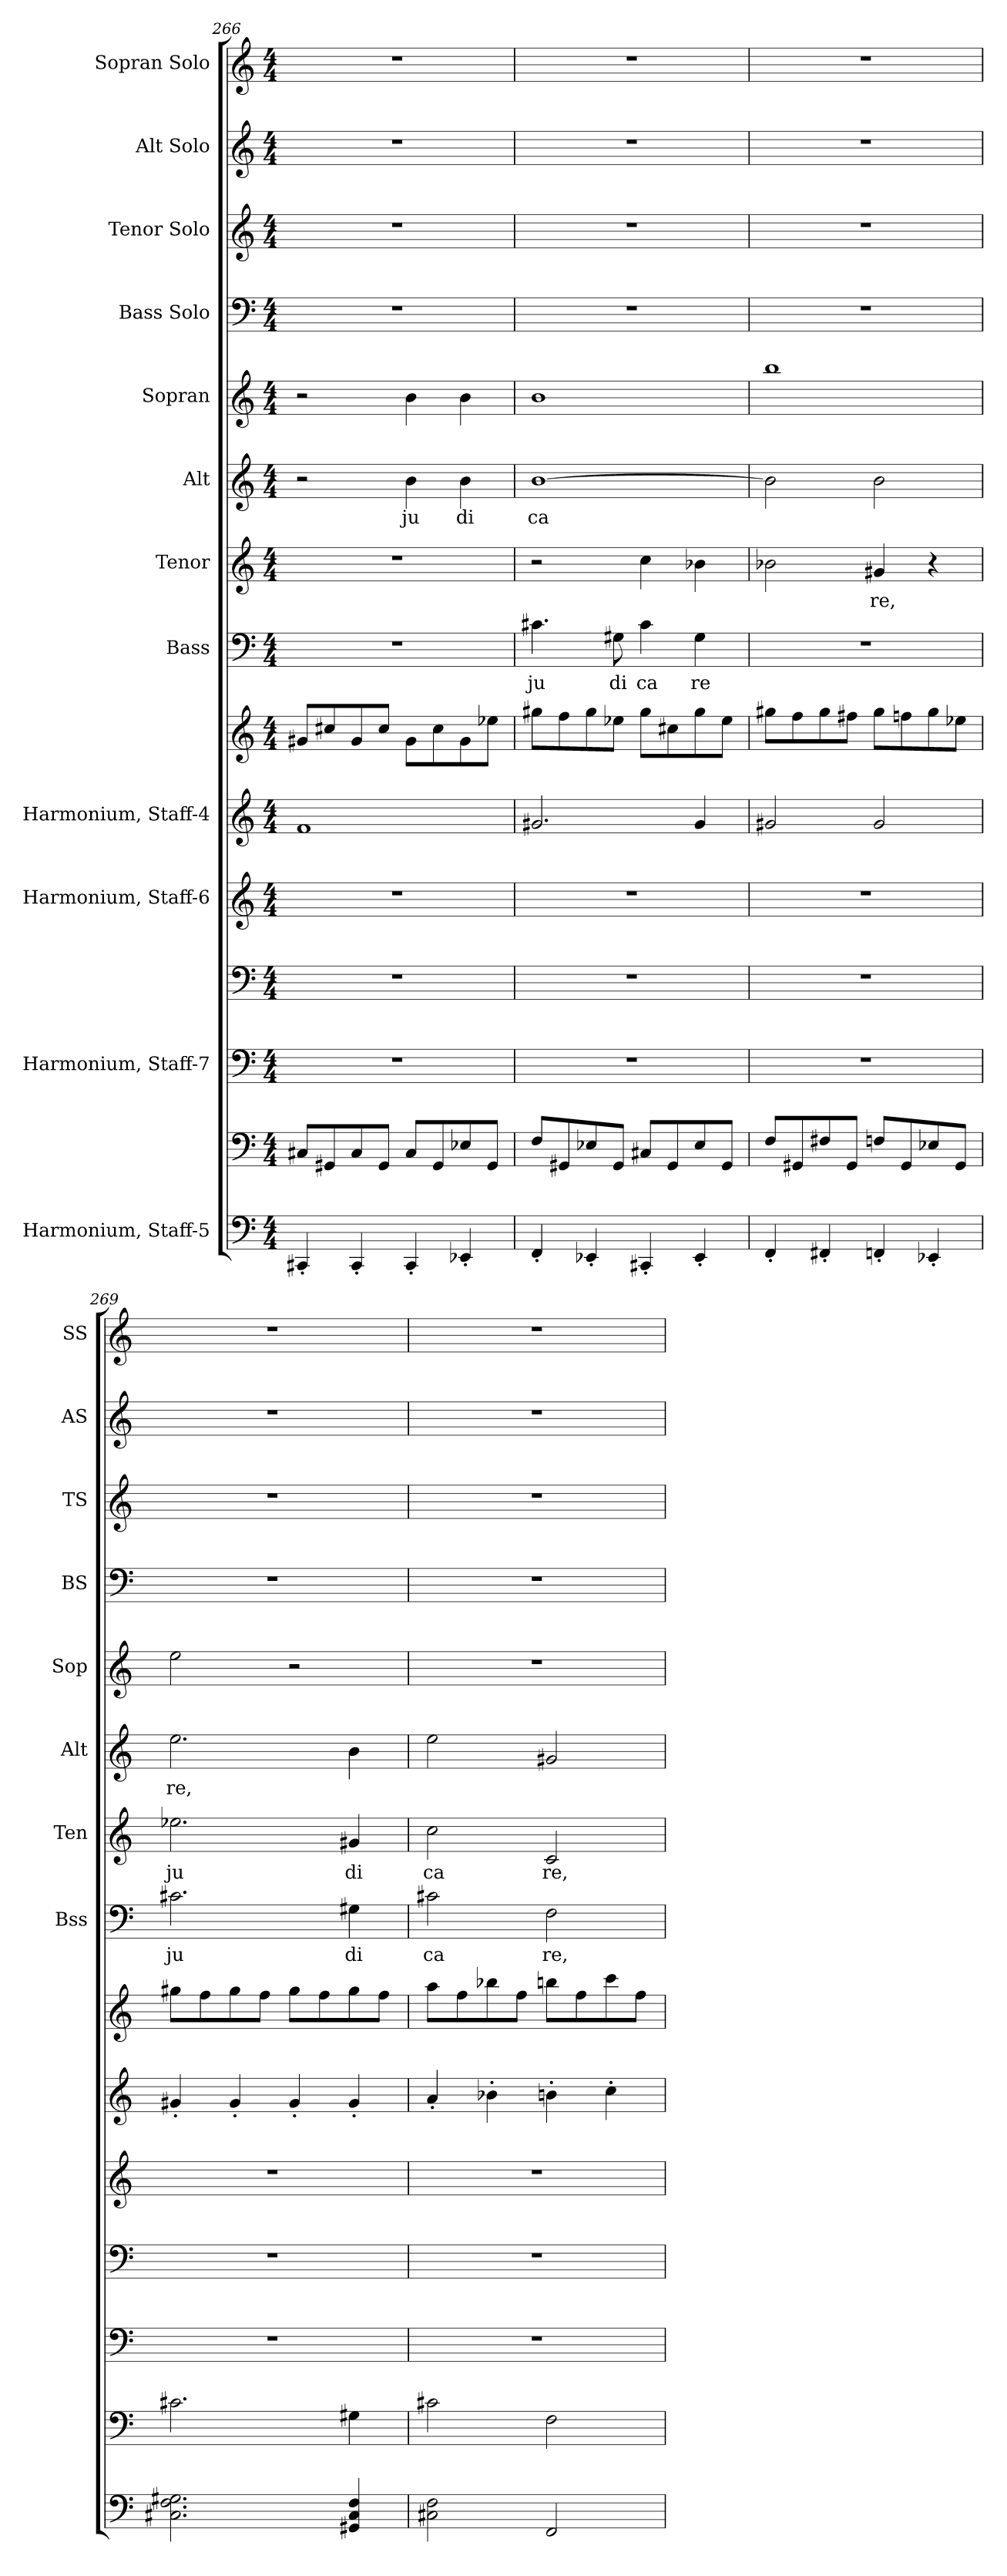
**kern	**kern	**kern	**kern	**kern	**kern	**kern	**kern	**text	**kern	**text	**kern	**text	**kern	**kern	**kern	**kern	**kern
*part12	*part12	*part11	*part11	*part10	*part9	*part9	*part8	*part8	*part7	*part7	*part6	*part6	*part5	*part4	*part3	*part2	*part1
*staff15	*staff14	*staff13	*staff12	*staff11	*staff10	*staff9	*staff8	*staff8	*staff7	*staff7	*staff6	*staff6	*staff5	*staff4	*staff3	*staff2	*staff1
*I"Harmonium, Staff-5	*	*I"Harmonium, Staff-7	*	*I"Harmonium, Staff-6	*I"Harmonium, Staff-4	*	*I"Bass	*	*I"Tenor	*	*I"Alt	*	*I"Sopran	*I"Bass Solo	*I"Tenor Solo	*I"Alt Solo	*I"Sopran Solo
*	*	*	*	*	*	*	*I'Bss	*	*I'Ten	*	*I'Alt	*	*I'Sop	*I'BS	*I'TS	*I'AS	*I'SS
*clefF4	*clefF4	*clefF4	*clefF4	*clefG2	*clefG2	*clefG2	*clefF4	*	*clefG2	*	*clefG2	*	*clefG2	*clefF4	*clefG2	*clefG2	*clefG2
*	*	*	*	*	*	*	*	*	*ITrd4c7	*	*ITrd2c3	*	*ITrd2c3	*	*ITrd4c7	*	*ITrd2c3
*k[]	*k[]	*k[]	*k[]	*k[]	*k[]	*k[]	*k[]	*	*k[b-]	*	*k[f#c#g#]	*	*k[f#c#g#]	*k[]	*k[b-]	*k[]	*k[f#c#g#]
*M4/4	*M4/4	*M4/4	*M4/4	*M4/4	*M4/4	*M4/4	*M4/4	*	*M4/4	*	*M4/4	*	*M4/4	*M4/4	*M4/4	*M4/4	*M4/4
=266	=266	=266	=266	=266	=266	=266	=266	=266	=266	=266	=266	=266	=266	=266	=266	=266	=266
4CC#X'/	8C#X/L	1r	1r	1r	1f	8g#X/L	1r	.	1r	.	2r	.	2r	1r	1r	1r	1r
.	8GG#X/	.	.	.	.	8cc#X/	.	.	.	.	.	.	.	.	.	.	.
4CC#'/	8C#/	.	.	.	.	8g#/	.	.	.	.	.	.	.	.	.	.	.
.	8GG#/J	.	.	.	.	8cc#/J	.	.	.	.	.	.	.	.	.	.	.
4CC#'/	8C#/L	.	.	.	.	8g#\L	.	.	.	.	4g#\	ju	4g#\	.	.	.	.
.	8GG#/	.	.	.	.	8cc#\	.	.	.	.	.	.	.	.	.	.	.
4EE-X'/	8E-X/	.	.	.	.	8g#\	.	.	.	.	4g#\	di	4g#\	.	.	.	.
.	8GG#/J	.	.	.	.	8ee-X\J	.	.	.	.	.	.	.	.	.	.	.
=267	=267	=267	=267	=267	=267	=267	=267	=267	=267	=267	=267	=267	=267	=267	=267	=267	=267
4FF'/	8F/L	1r	1r	1r	2.g#X/	8gg#X\L	4.c#X\	ju	2r	.	[1g#	ca	1g#	1r	1r	1r	1r
.	8GG#X/	.	.	.	.	8ff\	.	.	.	.	.	.	.	.	.	.	.
4EE-X'/	8E-X/	.	.	.	.	8gg#\	.	.	.	.	.	.	.	.	.	.	.
.	8GG#/J	.	.	.	.	8ee-X\J	8G#X\	di	.	.	.	.	.	.	.	.	.
4CC#X'/	8C#X/L	.	.	.	.	8gg#\L	4c#\	ca	4f\	.	.	.	.	.	.	.	.
.	8GG#/	.	.	.	.	8cc#X\	.	.	.	.	.	.	.	.	.	.	.
4EE-'/	8E-/	.	.	.	4g#/	8gg#\	4G#\	re	4e-X\	.	.	.	.	.	.	.	.
.	8GG#/J	.	.	.	.	8ee-\J	.	.	.	.	.	.	.	.	.	.	.
!!LO:PB:g=z
=268	=268	=268	=268	=268	=268	=268	=268	=268	=268	=268	=268	=268	=268	=268	=268	=268	=268
4FF'/	8F/L	1r	1r	1r	2g#X/	8gg#X\L	1r	.	2e-X\	.	2g#\]	.	1gg#	1r	1r	1r	1r
.	8GG#X/	.	.	.	.	8ff\	.	.	.	.	.	.	.	.	.	.	.
4FF#X'/	8F#X/	.	.	.	.	8gg#\	.	.	.	.	.	.	.	.	.	.	.
.	8GG#/J	.	.	.	.	8ff#X\J	.	.	.	.	.	.	.	.	.	.	.
4FFn'/	8Fn/L	.	.	.	2g#/	8gg#\L	.	.	4c#X/	re,	2g#\	.	.	.	.	.	.
.	8GG#/	.	.	.	.	8ffn\	.	.	.	.	.	.	.	.	.	.	.
4EE-X'/	8E-X/	.	.	.	.	8gg#\	.	.	4r	.	.	.	.	.	.	.	.
.	8GG#/J	.	.	.	.	8ee-X\J	.	.	.	.	.	.	.	.	.	.	.
=269	=269	=269	=269	=269	=269	=269	=269	=269	=269	=269	=269	=269	=269	=269	=269	=269	=269
2.C#X\ 2.F\ 2.G#X\	2.c#X\	1r	1r	1r	4g#X'/	8gg#X\L	2.c#X\	ju	2.a-X\	ju	2.cc#\	re,	2cc#\	1r	1r	1r	1r
.	.	.	.	.	.	8ff\	.	.	.	.	.	.	.	.	.	.	.
.	.	.	.	.	4g#'/	8gg#\	.	.	.	.	.	.	.	.	.	.	.
.	.	.	.	.	.	8ff\J	.	.	.	.	.	.	.	.	.	.	.
.	.	.	.	.	4g#'/	8gg#\L	.	.	.	.	.	.	2r	.	.	.	.
.	.	.	.	.	.	8ff\	.	.	.	.	.	.	.	.	.	.	.
4GG#X/ 4C#/ 4F/	4G#X\	.	.	.	4g#'/	8gg#\	4G#X\	di	4c#X/	di	4g#\	.	.	.	.	.	.
.	.	.	.	.	.	8ff\J	.	.	.	.	.	.	.	.	.	.	.
=270	=270	=270	=270	=270	=270	=270	=270	=270	=270	=270	=270	=270	=270	=270	=270	=270	=270
2C#X\ 2F\	2c#X\	1r	1r	1r	4a'/	8aa\L	2c#X\	ca	2f\	ca	2cc#\	.	1r	1r	1r	1r	1r
.	.	.	.	.	.	8ff\	.	.	.	.	.	.	.	.	.	.	.
.	.	.	.	.	4b-X'\	8bb-X\	.	.	.	.	.	.	.	.	.	.	.
.	.	.	.	.	.	8ff\J	.	.	.	.	.	.	.	.	.	.	.
2FF/	2F\	.	.	.	4bn'\	8bbn\L	2F\	re,	2F/	re,	2e#X/	.	.	.	.	.	.
.	.	.	.	.	.	8ff\	.	.	.	.	.	.	.	.	.	.	.
.	.	.	.	.	4cc'\	8ccc\	.	.	.	.	.	.	.	.	.	.	.
.	.	.	.	.	.	8ff\J	.	.	.	.	.	.	.	.	.	.	.
=	=	=	=	=	=	=	=	=	=	=	=	=	=	=	=	=	=
*-	*-	*-	*-	*-	*-	*-	*-	*-	*-	*-	*-	*-	*-	*-	*-	*-	*-
